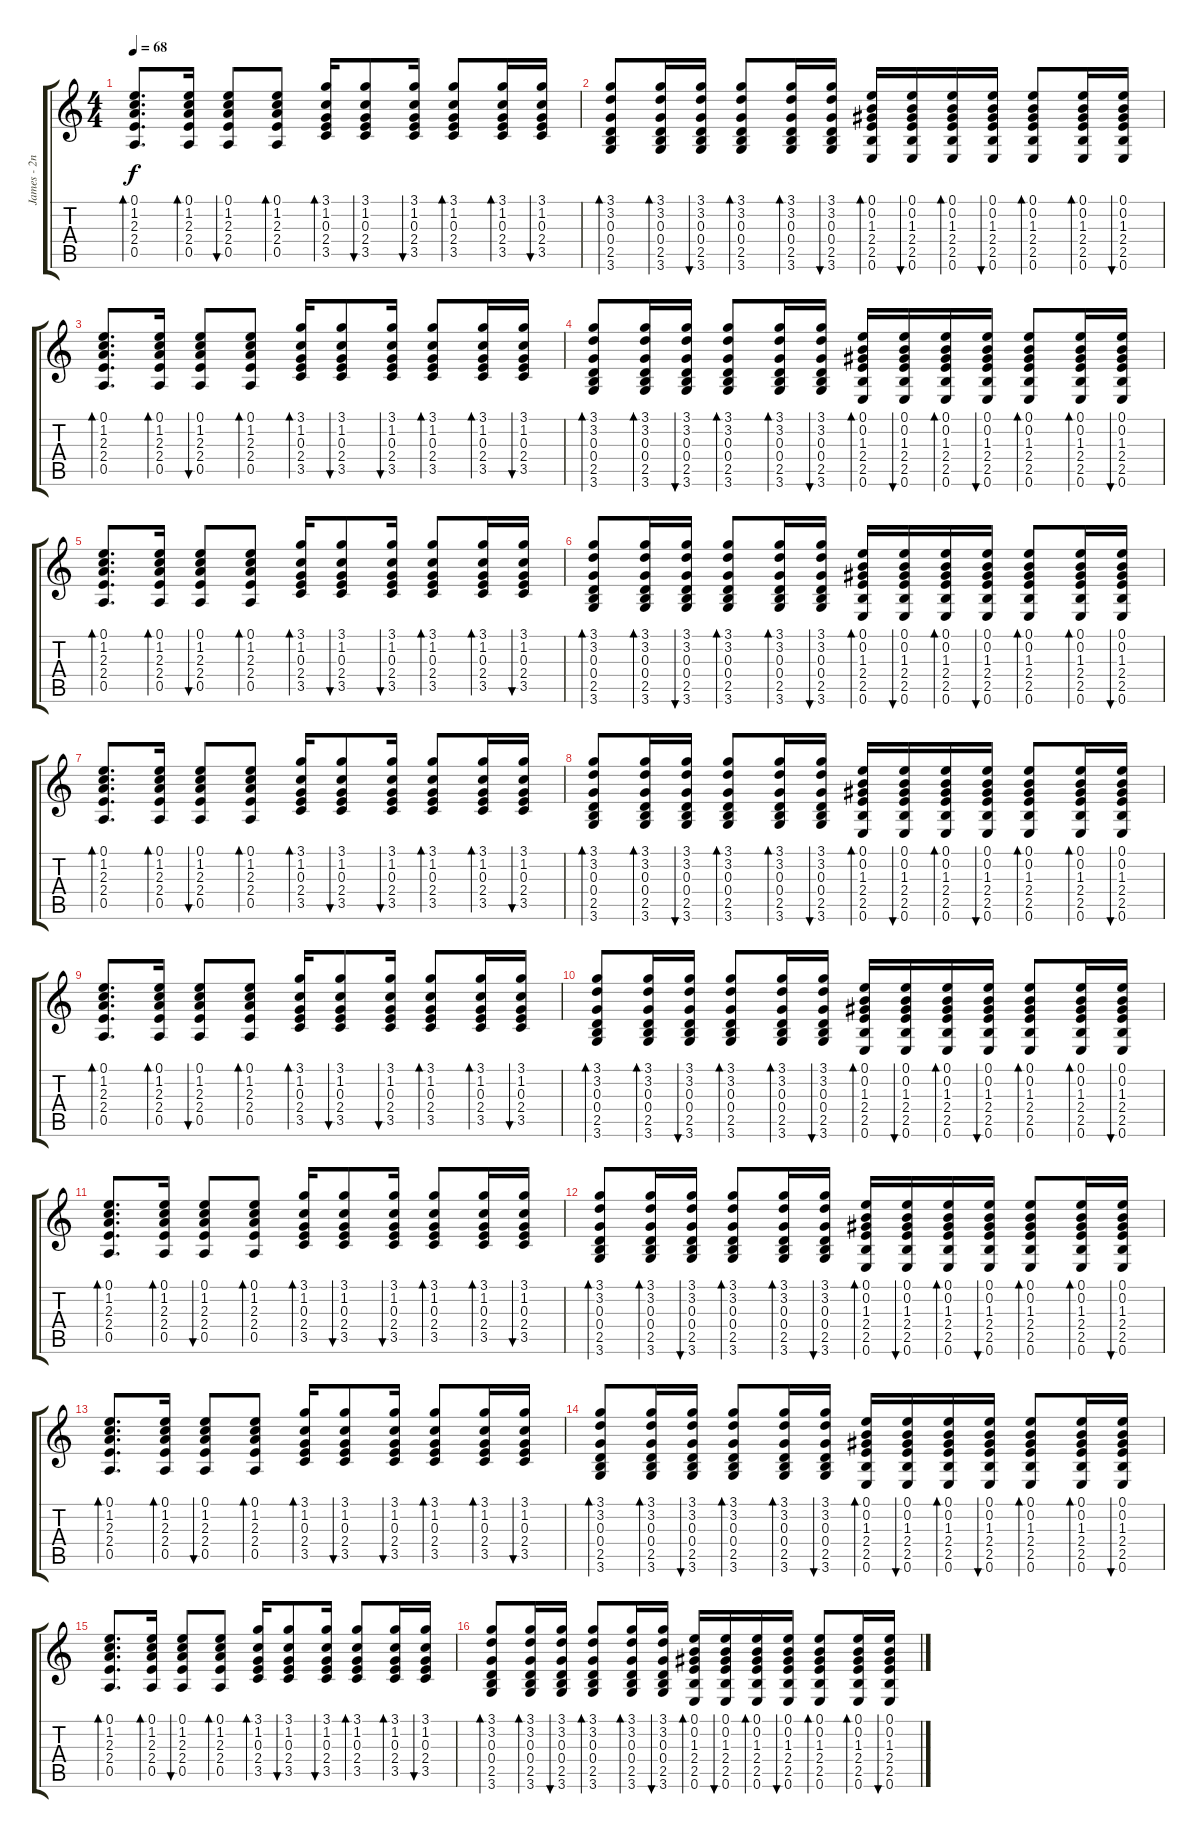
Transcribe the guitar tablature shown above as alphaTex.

\track ("James - 2nd Acoustic/Distortion" "James - 2n") {instrument acousticguitarnylon}
\staff {score tabs}
\tuning (E4 B3 G3 D3 A2 E2) {hide}
\ts (4 4)
\tempo 68
\clef g2
\ks c
(0.1 1.2 2.3 2.4 0.5).8{d bd 30 dy f} (0.1 1.2 2.3 2.4 0.5).16{bd 30} (0.1 1.2 2.3 2.4 0.5).8{bu 30} (0.1 1.2 2.3 2.4 0.5).8{bd 30} (3.1 1.2 0.3 2.4 3.5).16{bd 30} (3.1 1.2 0.3 2.4 3.5).8{bu 30} (3.1 1.2 0.3 2.4 3.5).16{bu 30} (3.1 1.2 0.3 2.4 3.5).8{bd 30} (3.1 1.2 0.3 2.4 3.5).16{bd 30} (3.1 1.2 0.3 2.4 3.5).16{bu 30} |
(3.1 3.2 0.3 0.4 2.5 3.6).8{bd 30} (3.1 3.2 0.3 0.4 2.5 3.6).16{bd 30} (3.1 3.2 0.3 0.4 2.5 3.6).16{bu 30} (3.1 3.2 0.3 0.4 2.5 3.6).8{bd 30} (3.1 3.2 0.3 0.4 2.5 3.6).16{bd 30} (3.1 3.2 0.3 0.4 2.5 3.6).16{bu 30} (0.1 0.2 1.3 2.4 2.5 0.6).16{bd 30} (0.1 0.2 1.3 2.4 2.5 0.6).16{bu 30} (0.1 0.2 1.3 2.4 2.5 0.6).16{bd 30} (0.1 0.2 1.3 2.4 2.5 0.6).16{bu 30} (0.1 0.2 1.3 2.4 2.5 0.6).8{bd 30} (0.1 0.2 1.3 2.4 2.5 0.6).16{bd 30} (0.1 0.2 1.3 2.4 2.5 0.6).16{bu 30} |
(0.1 1.2 2.3 2.4 0.5).8{d bd 30} (0.1 1.2 2.3 2.4 0.5).16{bd 30} (0.1 1.2 2.3 2.4 0.5).8{bu 30} (0.1 1.2 2.3 2.4 0.5).8{bd 30} (3.1 1.2 0.3 2.4 3.5).16{bd 30} (3.1 1.2 0.3 2.4 3.5).8{bu 30} (3.1 1.2 0.3 2.4 3.5).16{bu 30} (3.1 1.2 0.3 2.4 3.5).8{bd 30} (3.1 1.2 0.3 2.4 3.5).16{bd 30} (3.1 1.2 0.3 2.4 3.5).16{bu 30} |
(3.1 3.2 0.3 0.4 2.5 3.6).8{bd 30} (3.1 3.2 0.3 0.4 2.5 3.6).16{bd 30} (3.1 3.2 0.3 0.4 2.5 3.6).16{bu 30} (3.1 3.2 0.3 0.4 2.5 3.6).8{bd 30} (3.1 3.2 0.3 0.4 2.5 3.6).16{bd 30} (3.1 3.2 0.3 0.4 2.5 3.6).16{bu 30} (0.1 0.2 1.3 2.4 2.5 0.6).16{bd 30} (0.1 0.2 1.3 2.4 2.5 0.6).16{bu 30} (0.1 0.2 1.3 2.4 2.5 0.6).16{bd 30} (0.1 0.2 1.3 2.4 2.5 0.6).16{bu 30} (0.1 0.2 1.3 2.4 2.5 0.6).8{bd 30} (0.1 0.2 1.3 2.4 2.5 0.6).16{bd 30} (0.1 0.2 1.3 2.4 2.5 0.6).16{bu 30} |
(0.1 1.2 2.3 2.4 0.5).8{d bd 30} (0.1 1.2 2.3 2.4 0.5).16{bd 30} (0.1 1.2 2.3 2.4 0.5).8{bu 30} (0.1 1.2 2.3 2.4 0.5).8{bd 30} (3.1 1.2 0.3 2.4 3.5).16{bd 30} (3.1 1.2 0.3 2.4 3.5).8{bu 30} (3.1 1.2 0.3 2.4 3.5).16{bu 30} (3.1 1.2 0.3 2.4 3.5).8{bd 30} (3.1 1.2 0.3 2.4 3.5).16{bd 30} (3.1 1.2 0.3 2.4 3.5).16{bu 30} |
(3.1 3.2 0.3 0.4 2.5 3.6).8{bd 30} (3.1 3.2 0.3 0.4 2.5 3.6).16{bd 30} (3.1 3.2 0.3 0.4 2.5 3.6).16{bu 30} (3.1 3.2 0.3 0.4 2.5 3.6).8{bd 30} (3.1 3.2 0.3 0.4 2.5 3.6).16{bd 30} (3.1 3.2 0.3 0.4 2.5 3.6).16{bu 30} (0.1 0.2 1.3 2.4 2.5 0.6).16{bd 30} (0.1 0.2 1.3 2.4 2.5 0.6).16{bu 30} (0.1 0.2 1.3 2.4 2.5 0.6).16{bd 30} (0.1 0.2 1.3 2.4 2.5 0.6).16{bu 30} (0.1 0.2 1.3 2.4 2.5 0.6).8{bd 30} (0.1 0.2 1.3 2.4 2.5 0.6).16{bd 30} (0.1 0.2 1.3 2.4 2.5 0.6).16{bu 30} |
(0.1 1.2 2.3 2.4 0.5).8{d bd 30} (0.1 1.2 2.3 2.4 0.5).16{bd 30} (0.1 1.2 2.3 2.4 0.5).8{bu 30} (0.1 1.2 2.3 2.4 0.5).8{bd 30} (3.1 1.2 0.3 2.4 3.5).16{bd 30} (3.1 1.2 0.3 2.4 3.5).8{bu 30} (3.1 1.2 0.3 2.4 3.5).16{bu 30} (3.1 1.2 0.3 2.4 3.5).8{bd 30} (3.1 1.2 0.3 2.4 3.5).16{bd 30} (3.1 1.2 0.3 2.4 3.5).16{bu 30} |
(3.1 3.2 0.3 0.4 2.5 3.6).8{bd 30} (3.1 3.2 0.3 0.4 2.5 3.6).16{bd 30} (3.1 3.2 0.3 0.4 2.5 3.6).16{bu 30} (3.1 3.2 0.3 0.4 2.5 3.6).8{bd 30} (3.1 3.2 0.3 0.4 2.5 3.6).16{bd 30} (3.1 3.2 0.3 0.4 2.5 3.6).16{bu 30} (0.1 0.2 1.3 2.4 2.5 0.6).16{bd 30} (0.1 0.2 1.3 2.4 2.5 0.6).16{bu 30} (0.1 0.2 1.3 2.4 2.5 0.6).16{bd 30} (0.1 0.2 1.3 2.4 2.5 0.6).16{bu 30} (0.1 0.2 1.3 2.4 2.5 0.6).8{bd 30} (0.1 0.2 1.3 2.4 2.5 0.6).16{bd 30} (0.1 0.2 1.3 2.4 2.5 0.6).16{bu 30} |
(0.1 1.2 2.3 2.4 0.5).8{d bd 30} (0.1 1.2 2.3 2.4 0.5).16{bd 30} (0.1 1.2 2.3 2.4 0.5).8{bu 30} (0.1 1.2 2.3 2.4 0.5).8{bd 30} (3.1 1.2 0.3 2.4 3.5).16{bd 30} (3.1 1.2 0.3 2.4 3.5).8{bu 30} (3.1 1.2 0.3 2.4 3.5).16{bu 30} (3.1 1.2 0.3 2.4 3.5).8{bd 30} (3.1 1.2 0.3 2.4 3.5).16{bd 30} (3.1 1.2 0.3 2.4 3.5).16{bu 30} |
(3.1 3.2 0.3 0.4 2.5 3.6).8{bd 30} (3.1 3.2 0.3 0.4 2.5 3.6).16{bd 30} (3.1 3.2 0.3 0.4 2.5 3.6).16{bu 30} (3.1 3.2 0.3 0.4 2.5 3.6).8{bd 30} (3.1 3.2 0.3 0.4 2.5 3.6).16{bd 30} (3.1 3.2 0.3 0.4 2.5 3.6).16{bu 30} (0.1 0.2 1.3 2.4 2.5 0.6).16{bd 30} (0.1 0.2 1.3 2.4 2.5 0.6).16{bu 30} (0.1 0.2 1.3 2.4 2.5 0.6).16{bd 30} (0.1 0.2 1.3 2.4 2.5 0.6).16{bu 30} (0.1 0.2 1.3 2.4 2.5 0.6).8{bd 30} (0.1 0.2 1.3 2.4 2.5 0.6).16{bd 30} (0.1 0.2 1.3 2.4 2.5 0.6).16{bu 30} |
(0.1 1.2 2.3 2.4 0.5).8{d bd 30 volume 6} (0.1 1.2 2.3 2.4 0.5).16{bd 30} (0.1 1.2 2.3 2.4 0.5).8{bu 30} (0.1 1.2 2.3 2.4 0.5).8{bd 30} (3.1 1.2 0.3 2.4 3.5).16{bd 30} (3.1 1.2 0.3 2.4 3.5).8{bu 30} (3.1 1.2 0.3 2.4 3.5).16{bu 30} (3.1 1.2 0.3 2.4 3.5).8{bd 30} (3.1 1.2 0.3 2.4 3.5).16{bd 30} (3.1 1.2 0.3 2.4 3.5).16{bu 30} |
(3.1 3.2 0.3 0.4 2.5 3.6).8{bd 30} (3.1 3.2 0.3 0.4 2.5 3.6).16{bd 30} (3.1 3.2 0.3 0.4 2.5 3.6).16{bu 30} (3.1 3.2 0.3 0.4 2.5 3.6).8{bd 30} (3.1 3.2 0.3 0.4 2.5 3.6).16{bd 30} (3.1 3.2 0.3 0.4 2.5 3.6).16{bu 30} (0.1 0.2 1.3 2.4 2.5 0.6).16{bd 30} (0.1 0.2 1.3 2.4 2.5 0.6).16{bu 30} (0.1 0.2 1.3 2.4 2.5 0.6).16{bd 30} (0.1 0.2 1.3 2.4 2.5 0.6).16{bu 30} (0.1 0.2 1.3 2.4 2.5 0.6).8{bd 30} (0.1 0.2 1.3 2.4 2.5 0.6).16{bd 30} (0.1 0.2 1.3 2.4 2.5 0.6).16{bu 30} |
(0.1 1.2 2.3 2.4 0.5).8{d bd 30} (0.1 1.2 2.3 2.4 0.5).16{bd 30} (0.1 1.2 2.3 2.4 0.5).8{bu 30} (0.1 1.2 2.3 2.4 0.5).8{bd 30} (3.1 1.2 0.3 2.4 3.5).16{bd 30} (3.1 1.2 0.3 2.4 3.5).8{bu 30} (3.1 1.2 0.3 2.4 3.5).16{bu 30} (3.1 1.2 0.3 2.4 3.5).8{bd 30} (3.1 1.2 0.3 2.4 3.5).16{bd 30} (3.1 1.2 0.3 2.4 3.5).16{bu 30} |
(3.1 3.2 0.3 0.4 2.5 3.6).8{bd 30} (3.1 3.2 0.3 0.4 2.5 3.6).16{bd 30} (3.1 3.2 0.3 0.4 2.5 3.6).16{bu 30} (3.1 3.2 0.3 0.4 2.5 3.6).8{bd 30} (3.1 3.2 0.3 0.4 2.5 3.6).16{bd 30} (3.1 3.2 0.3 0.4 2.5 3.6).16{bu 30} (0.1 0.2 1.3 2.4 2.5 0.6).16{bd 30} (0.1 0.2 1.3 2.4 2.5 0.6).16{bu 30} (0.1 0.2 1.3 2.4 2.5 0.6).16{bd 30} (0.1 0.2 1.3 2.4 2.5 0.6).16{bu 30} (0.1 0.2 1.3 2.4 2.5 0.6).8{bd 30} (0.1 0.2 1.3 2.4 2.5 0.6).16{bd 30} (0.1 0.2 1.3 2.4 2.5 0.6).16{bu 30} |
(0.1 1.2 2.3 2.4 0.5).8{d bd 30 volume 0} (0.1 1.2 2.3 2.4 0.5).16{bd 30} (0.1 1.2 2.3 2.4 0.5).8{bu 30} (0.1 1.2 2.3 2.4 0.5).8{bd 30} (3.1 1.2 0.3 2.4 3.5).16{bd 30} (3.1 1.2 0.3 2.4 3.5).8{bu 30} (3.1 1.2 0.3 2.4 3.5).16{bu 30} (3.1 1.2 0.3 2.4 3.5).8{bd 30} (3.1 1.2 0.3 2.4 3.5).16{bd 30} (3.1 1.2 0.3 2.4 3.5).16{bu 30} |
(3.1 3.2 0.3 0.4 2.5 3.6).8{bd 30} (3.1 3.2 0.3 0.4 2.5 3.6).16{bd 30} (3.1 3.2 0.3 0.4 2.5 3.6).16{bu 30} (3.1 3.2 0.3 0.4 2.5 3.6).8{bd 30} (3.1 3.2 0.3 0.4 2.5 3.6).16{bd 30} (3.1 3.2 0.3 0.4 2.5 3.6).16{bu 30} (0.1 0.2 1.3 2.4 2.5 0.6).16{bd 30} (0.1 0.2 1.3 2.4 2.5 0.6).16{bu 30} (0.1 0.2 1.3 2.4 2.5 0.6).16{bd 30} (0.1 0.2 1.3 2.4 2.5 0.6).16{bu 30} (0.1 0.2 1.3 2.4 2.5 0.6).8{bd 30} (0.1 0.2 1.3 2.4 2.5 0.6).16{bd 30} (0.1 0.2 1.3 2.4 2.5 0.6).16{bu 30}
